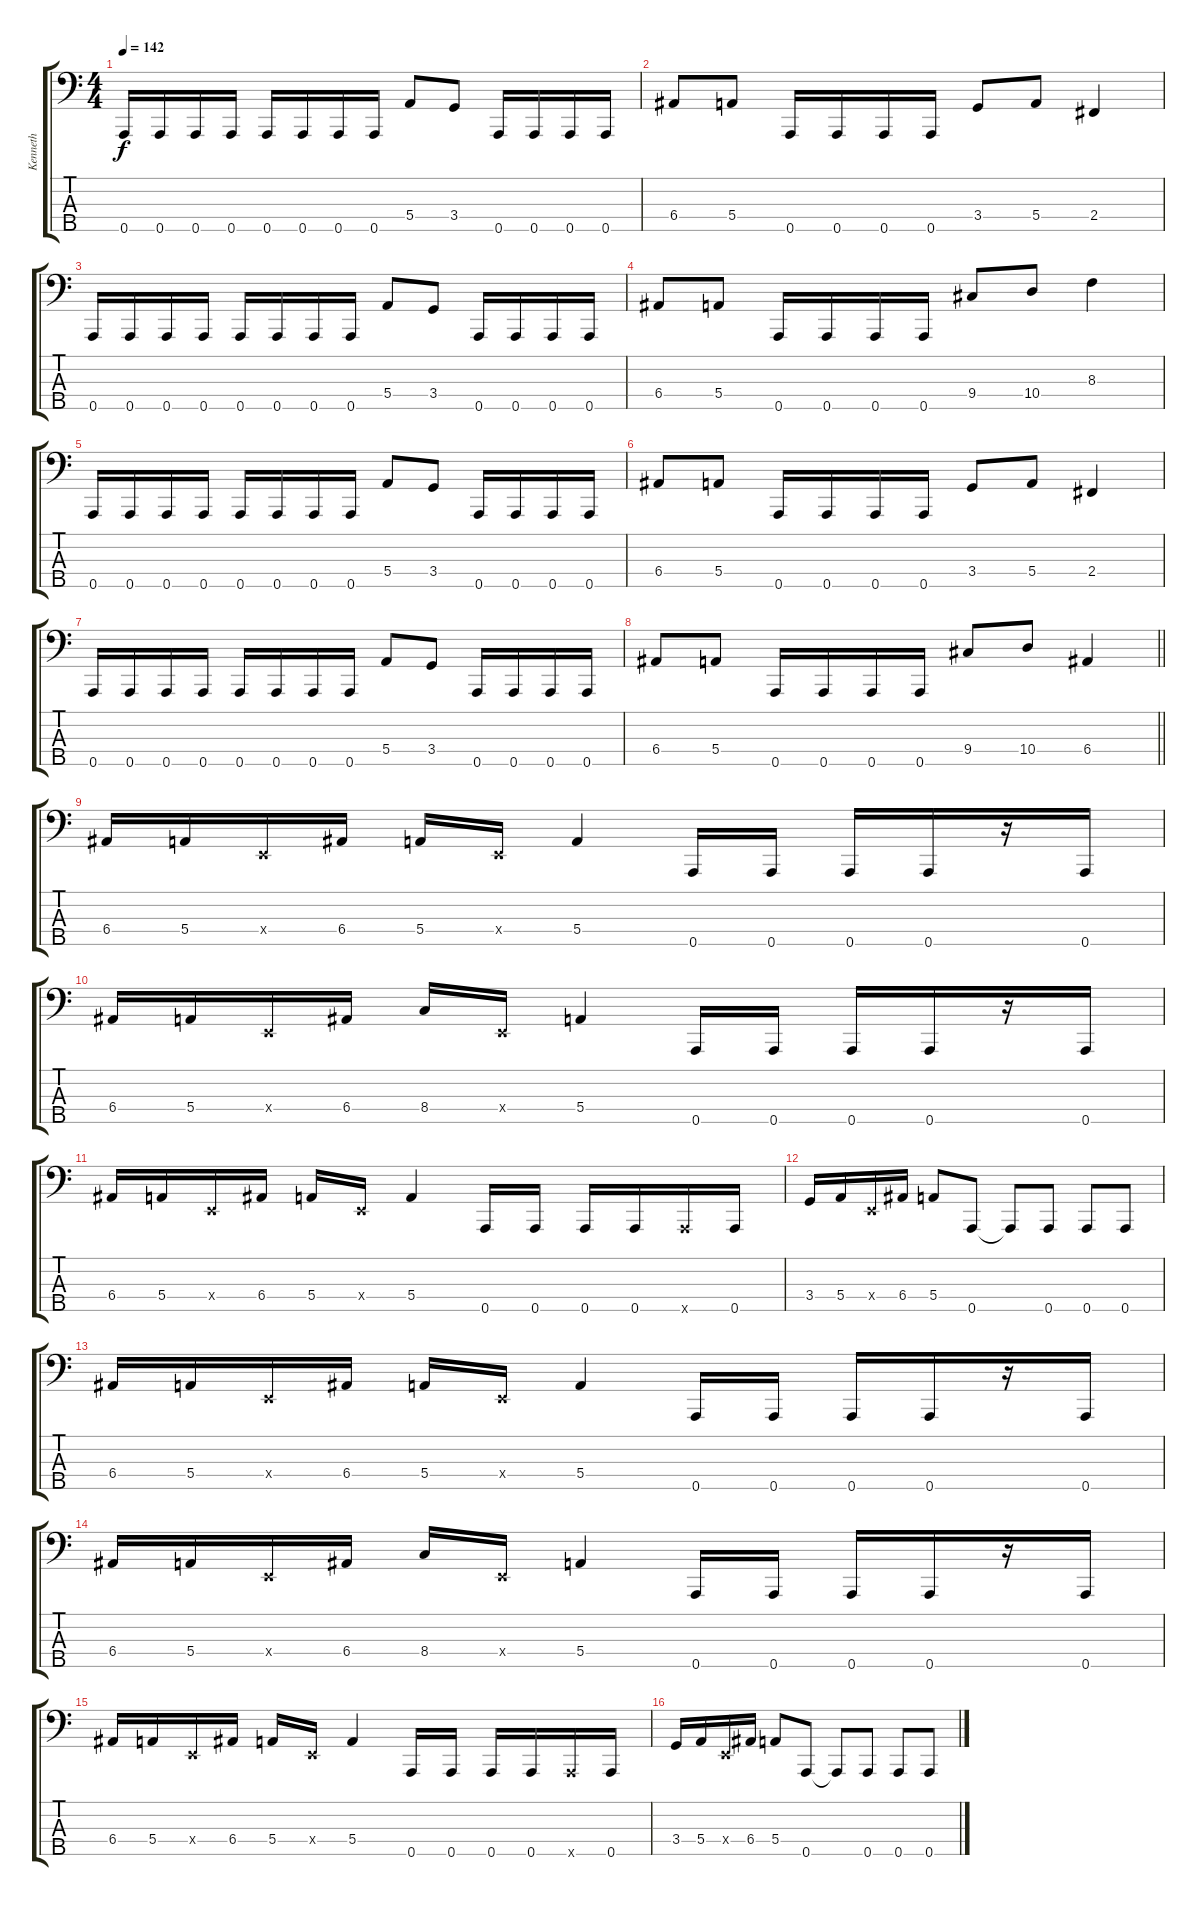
\track ("Kenneth" "Kenneth") {instrument electricbasspick}
\staff {score tabs}
\tuning (G2 D2 A1 E1 A0) {hide}
\ts (4 4)
\section ("" "")
\tempo 142
\clef f4
\ks c
0.5.16{dy f} 0.5.16 0.5.16 0.5.16 0.5.16 0.5.16 0.5.16 0.5.16 5.4.8 3.4.8 0.5.16 0.5.16 0.5.16 0.5.16 |
6.4.8 5.4.8 0.5.16 0.5.16 0.5.16 0.5.16 3.4.8 5.4.8 2.4.4 |
0.5.16 0.5.16 0.5.16 0.5.16 0.5.16 0.5.16 0.5.16 0.5.16 5.4.8 3.4.8 0.5.16 0.5.16 0.5.16 0.5.16 |
6.4.8 5.4.8 0.5.16 0.5.16 0.5.16 0.5.16 9.4.8 10.4.8 8.3.4 |
0.5.16 0.5.16 0.5.16 0.5.16 0.5.16 0.5.16 0.5.16 0.5.16 5.4.8 3.4.8 0.5.16 0.5.16 0.5.16 0.5.16 |
6.4.8 5.4.8 0.5.16 0.5.16 0.5.16 0.5.16 3.4.8 5.4.8 2.4.4 |
0.5.16 0.5.16 0.5.16 0.5.16 0.5.16 0.5.16 0.5.16 0.5.16 5.4.8 3.4.8 0.5.16 0.5.16 0.5.16 0.5.16 |
\barLineRight lightlight
6.4.8 5.4.8 0.5.16 0.5.16 0.5.16 0.5.16 9.4.8 10.4.8 6.4.4 |
\section ("" "")
6.4.16 5.4.16 0.4{x}.16 6.4.16 5.4.16 0.4{x}.16 5.4.4 0.5.16 0.5.16 0.5.16 0.5.16 r.16 0.5.16 |
6.4.16 5.4.16 0.4{x}.16 6.4.16 8.4.16 0.4{x}.16 5.4.4 0.5.16 0.5.16 0.5.16 0.5.16 r.16 0.5.16 |
6.4.16 5.4.16 0.4{x}.16 6.4.16 5.4.16 0.4{x}.16 5.4.4 0.5.16 0.5.16 0.5.16 0.5.16 0.5{x}.16 0.5.16 |
3.4.16 5.4.16 0.4{x}.16 6.4.16 5.4.8 0.5.8 0.5{t}.8 0.5.8 0.5.8 0.5.8 |
6.4.16 5.4.16 0.4{x}.16 6.4.16 5.4.16 0.4{x}.16 5.4.4 0.5.16 0.5.16 0.5.16 0.5.16 r.16 0.5.16 |
6.4.16 5.4.16 0.4{x}.16 6.4.16 8.4.16 0.4{x}.16 5.4.4 0.5.16 0.5.16 0.5.16 0.5.16 r.16 0.5.16 |
6.4.16 5.4.16 0.4{x}.16 6.4.16 5.4.16 0.4{x}.16 5.4.4 0.5.16 0.5.16 0.5.16 0.5.16 0.5{x}.16 0.5.16 |
3.4.16 5.4.16 0.4{x}.16 6.4.16 5.4.8 0.5.8 0.5{t}.8 0.5.8 0.5.8 0.5.8
